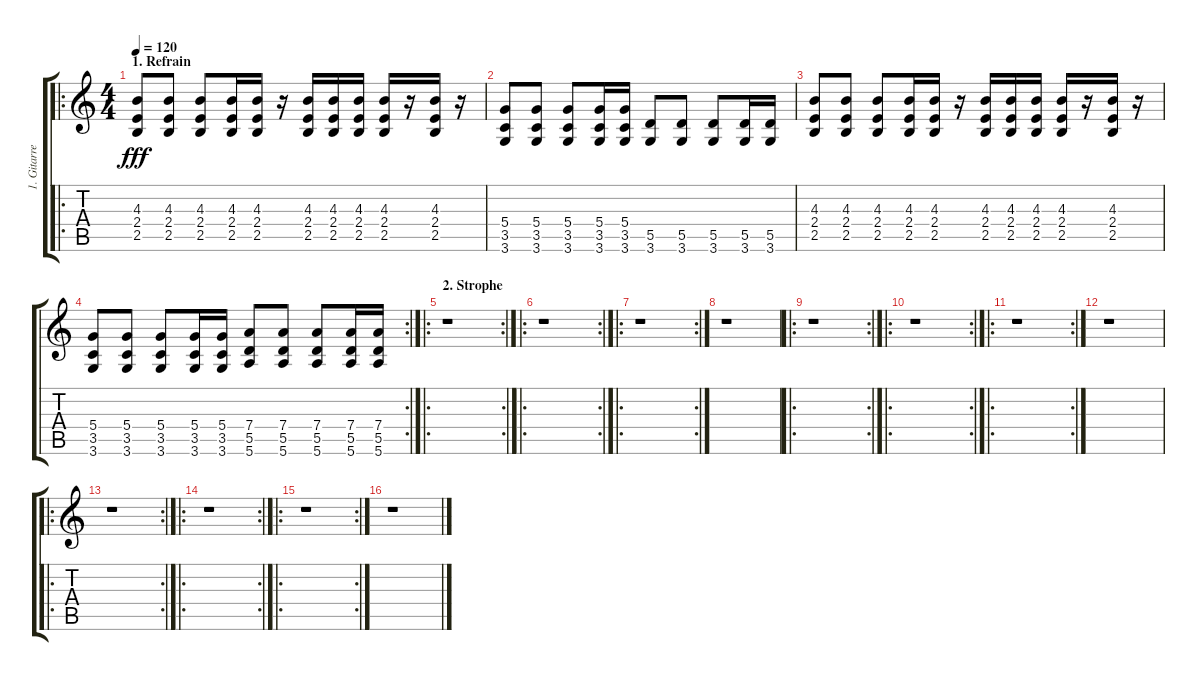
\track ("1. Gitarre Zerr" "1. Gitarre") {instrument distortionguitar}
\staff {score tabs}
\tuning (E4 B3 G3 D3 A2 E2) {hide}
\ro
\ts (4 4)
\section ("" "1. Refrain")
\tempo 120
\clef g2
\ks c
(4.3 2.4 2.5).8{dy fff} (4.3 2.4 2.5).8 (4.3 2.4 2.5).8 (4.3 2.4 2.5).16 (4.3 2.4 2.5).16 r.16 (4.3 2.4 2.5).16 (4.3 2.4 2.5).16 (4.3 2.4 2.5).16 (4.3 2.4 2.5).16 r.16 (4.3 2.4 2.5).16 r.16 |
(5.4 3.5 3.6).8 (5.4 3.5 3.6).8 (5.4 3.5 3.6).8 (5.4 3.5 3.6).16 (5.4 3.5 3.6).16 (5.5 3.6).8 (5.5 3.6).8 (5.5 3.6).8 (5.5 3.6).16 (5.5 3.6).16 |
(4.3 2.4 2.5).8 (4.3 2.4 2.5).8 (4.3 2.4 2.5).8 (4.3 2.4 2.5).16 (4.3 2.4 2.5).16 r.16 (4.3 2.4 2.5).16 (4.3 2.4 2.5).16 (4.3 2.4 2.5).16 (4.3 2.4 2.5).16 r.16 (4.3 2.4 2.5).16 r.16 |
\rc 2
(5.4 3.5 3.6).8 (5.4 3.5 3.6).8 (5.4 3.5 3.6).8 (5.4 3.5 3.6).16 (5.4 3.5 3.6).16 (7.4 5.5 5.6).8 (7.4 5.5 5.6).8 (7.4 5.5 5.6).8 (7.4 5.5 5.6).16 (7.4 5.5 5.6).16 |
\ro
\rc 2
\section ("" "2. Strophe")
r.1 |
\ro
\rc 2
r.1 |
\ro
\rc 2
r.1 |
r.1 |
\ro
\rc 2
r.1 |
\ro
\rc 2
r.1 |
\ro
\rc 2
r.1 |
r.1 |
\ro
\rc 2
r.1 |
\ro
\rc 2
r.1 |
\ro
\rc 2
r.1 |
r.1
